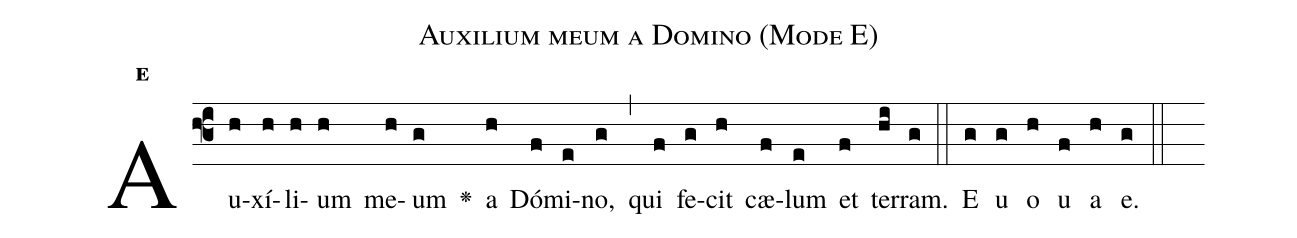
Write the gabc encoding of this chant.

name:Auxilium meum a Domino (Mode E);
office-part:Antiphona;
mode:e;
%%
initial-style: 1;
name: Auxilium meum a Domino;
book: Antiphonae & Responsoria/Tomus III, p. 59;
occasion: Psalterium Hebdomada II Feria VI;
office-part: Vesperae Ant 2;
user-notes: ;
commentary: ;
annotation: E;
centering-scheme: english;
fontsize: 12;
font: OFLSortsMillGoudy;
height: 11;
width: 4.5;
%%
(f3)Au(h)xí(h)li(h)um(h) me(h)um(g) <v>\greheightstar</v>() a(h) Dó(f)mi(e)no,(g) (,) qui(f) fe(g)cit(h) cæ(f)lum(e) et(f) ter(hi)ram.(g) (::)
E(g) u(g) o(h) u(f) a(h) e.(g) (::)
